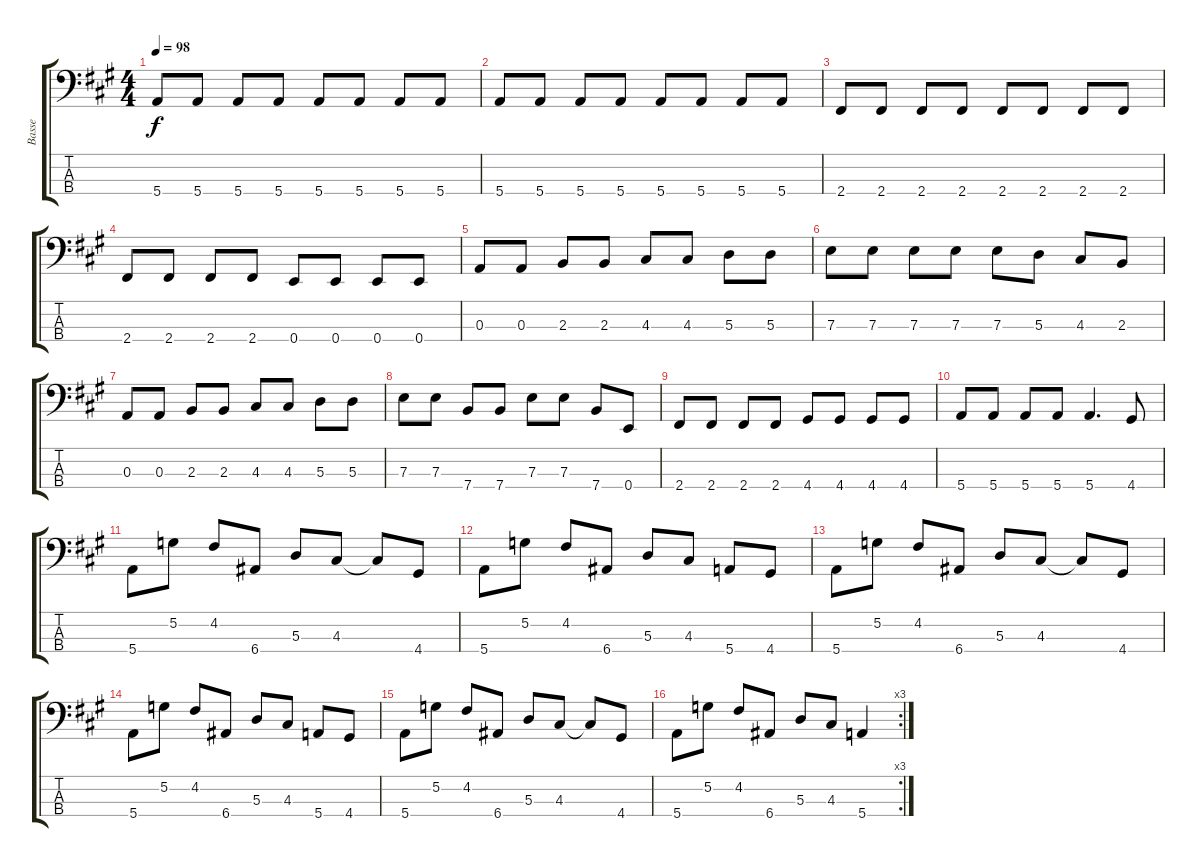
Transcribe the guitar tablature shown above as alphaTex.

\track ("Basse" "Basse") {instrument electricbassfinger}
\staff {score tabs}
\tuning (G2 D2 A1 E1) {hide}
\ts (4 4)
\tempo 98
\clef f4
\ks a
5.4.8{dy f} 5.4.8 5.4.8 5.4.8 5.4.8 5.4.8 5.4.8 5.4.8 |
5.4.8 5.4.8 5.4.8 5.4.8 5.4.8 5.4.8 5.4.8 5.4.8 |
2.4.8 2.4.8 2.4.8 2.4.8 2.4.8 2.4.8 2.4.8 2.4.8 |
2.4.8 2.4.8 2.4.8 2.4.8 0.4.8 0.4.8 0.4.8 0.4.8 |
0.3.8 0.3.8 2.3.8 2.3.8 4.3.8 4.3.8 5.3.8 5.3.8 |
7.3.8 7.3.8 7.3.8 7.3.8 7.3.8 5.3.8 4.3.8 2.3.8 |
0.3.8 0.3.8 2.3.8 2.3.8 4.3.8 4.3.8 5.3.8 5.3.8 |
7.3.8 7.3.8 7.4.8 7.4.8 7.3.8 7.3.8 7.4.8 0.4.8 |
2.4.8 2.4.8 2.4.8 2.4.8 4.4.8 4.4.8 4.4.8 4.4.8 |
5.4.8 5.4.8 5.4.8 5.4.8 5.4.4{d} 4.4.8 |
5.4.8 5.2.8 4.2.8 6.4.8 5.3.8 4.3.8 4.3{t}.8 4.4.8 |
5.4.8 5.2.8 4.2.8 6.4.8 5.3.8 4.3.8 5.4.8 4.4.8 |
5.4.8 5.2.8 4.2.8 6.4.8 5.3.8 4.3.8 4.3{t}.8 4.4.8 |
5.4.8 5.2.8 4.2.8 6.4.8 5.3.8 4.3.8 5.4.8 4.4.8 |
5.4.8 5.2.8 4.2.8 6.4.8 5.3.8 4.3.8 4.3{t}.8 4.4.8 |
\rc 3
5.4.8 5.2.8 4.2.8 6.4.8 5.3.8 4.3.8 5.4.4
